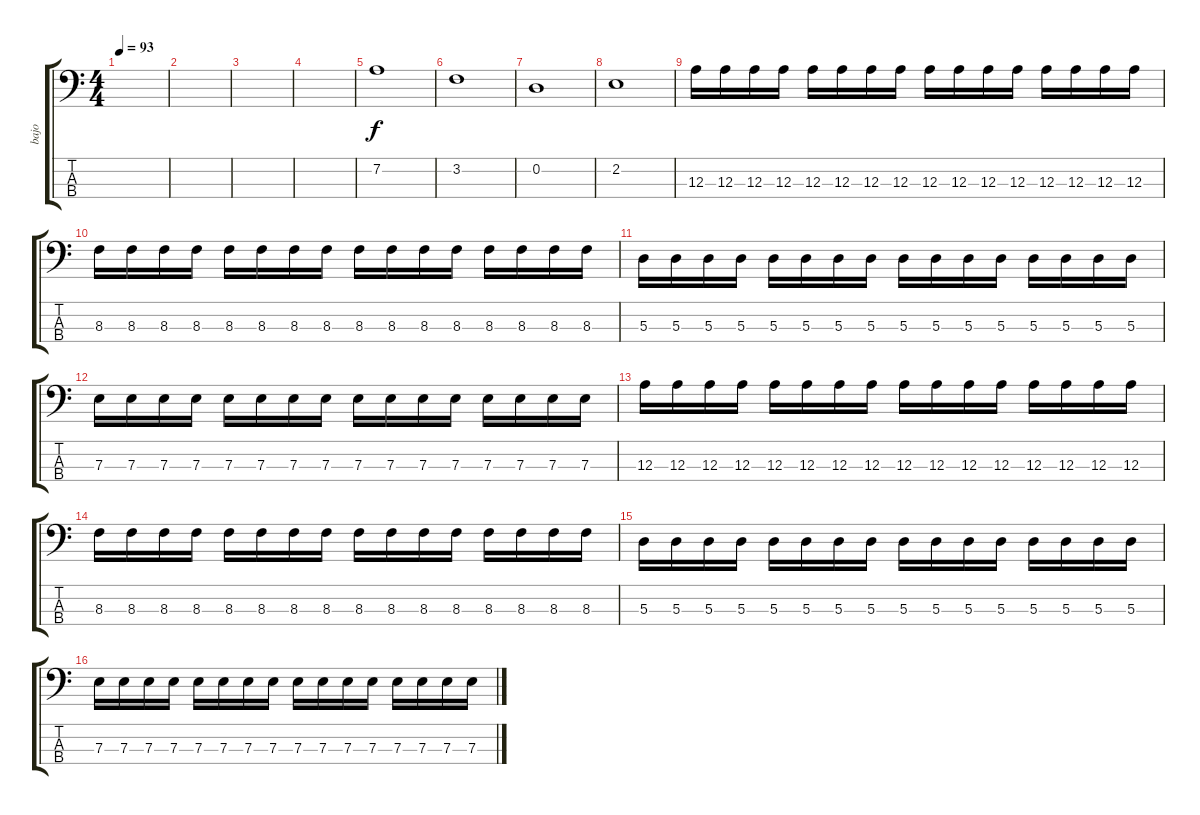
\track ("bajo" "bajo") {instrument electricbassfinger}
\staff {score tabs}
\tuning (G2 D2 A1 E1) {hide}
\ts (4 4)
\tempo 93
\clef f4
\ks c
|
|
|
|
7.2.1 |
3.2.1 |
0.2.1 |
2.2.1 |
12.3.16 12.3.16 12.3.16 12.3.16 12.3.16 12.3.16 12.3.16 12.3.16 12.3.16 12.3.16 12.3.16 12.3.16 12.3.16 12.3.16 12.3.16 12.3.16 |
8.3.16 8.3.16 8.3.16 8.3.16 8.3.16 8.3.16 8.3.16 8.3.16 8.3.16 8.3.16 8.3.16 8.3.16 8.3.16 8.3.16 8.3.16 8.3.16 |
5.3.16 5.3.16 5.3.16 5.3.16 5.3.16 5.3.16 5.3.16 5.3.16 5.3.16 5.3.16 5.3.16 5.3.16 5.3.16 5.3.16 5.3.16 5.3.16 |
7.3.16 7.3.16 7.3.16 7.3.16 7.3.16 7.3.16 7.3.16 7.3.16 7.3.16 7.3.16 7.3.16 7.3.16 7.3.16 7.3.16 7.3.16 7.3.16 |
12.3.16 12.3.16 12.3.16 12.3.16 12.3.16 12.3.16 12.3.16 12.3.16 12.3.16 12.3.16 12.3.16 12.3.16 12.3.16 12.3.16 12.3.16 12.3.16 |
8.3.16 8.3.16 8.3.16 8.3.16 8.3.16 8.3.16 8.3.16 8.3.16 8.3.16 8.3.16 8.3.16 8.3.16 8.3.16 8.3.16 8.3.16 8.3.16 |
5.3.16 5.3.16 5.3.16 5.3.16 5.3.16 5.3.16 5.3.16 5.3.16 5.3.16 5.3.16 5.3.16 5.3.16 5.3.16 5.3.16 5.3.16 5.3.16 |
7.3.16 7.3.16 7.3.16 7.3.16 7.3.16 7.3.16 7.3.16 7.3.16 7.3.16 7.3.16 7.3.16 7.3.16 7.3.16 7.3.16 7.3.16 7.3.16
